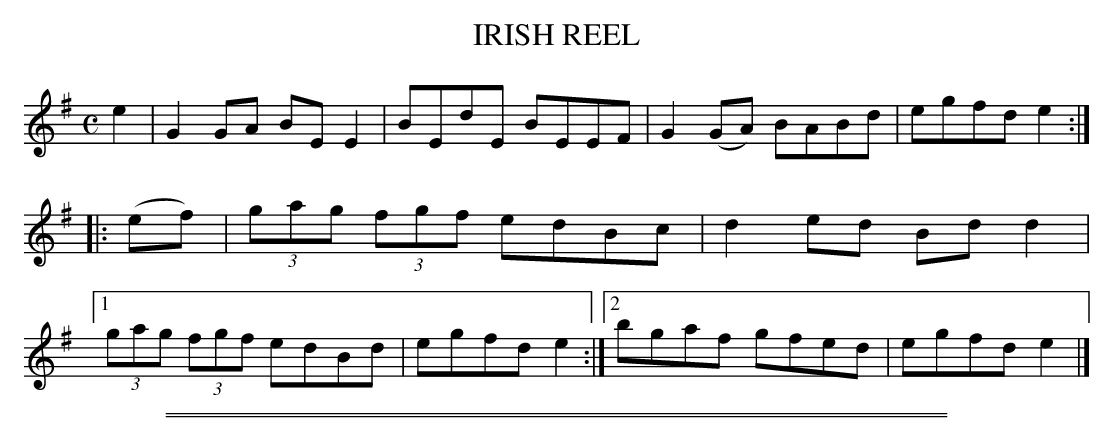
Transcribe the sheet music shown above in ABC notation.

X:1
T: IRISH REEL
M: C
L: 1/8
K: Em
e2 |\
G2GA BEE2 | BEdE BEEF |\
G2(GA) BABd | egfd e2 ::\
(ef) |\
(3gag (3fgf edBc | d2ed Bdd2 |\
[1 (3gag (3fgf edBd | egfd e2 :|\
[2 bgaf gfed | egfd e2 |]
